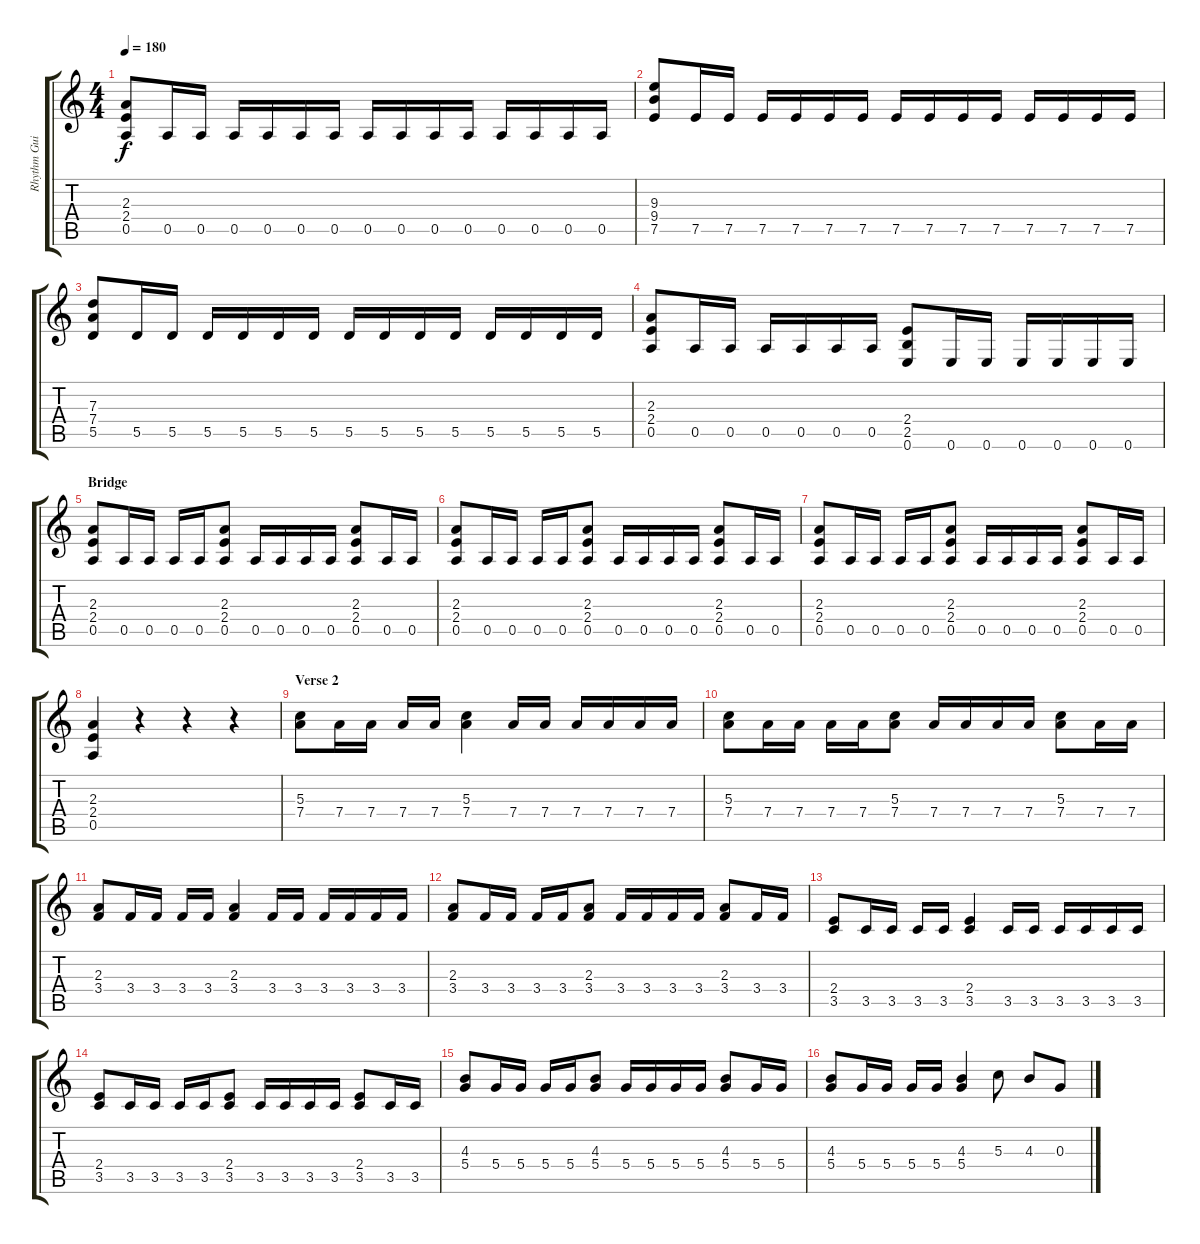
\track ("Rhythm Guitar 2 " "Rhythm Gui") {instrument overdrivenguitar}
\staff {score tabs}
\tuning (E4 B3 G3 D3 A2 E2) {hide}
\ts (4 4)
\tempo 180
\clef g2
\ks c
(2.3 2.4 0.5).8{dy f} 0.5.16 0.5.16 0.5.16 0.5.16 0.5.16 0.5.16 0.5.16 0.5.16 0.5.16 0.5.16 0.5.16 0.5.16 0.5.16 0.5.16 |
(9.3 9.4 7.5).8 7.5.16 7.5.16 7.5.16 7.5.16 7.5.16 7.5.16 7.5.16 7.5.16 7.5.16 7.5.16 7.5.16 7.5.16 7.5.16 7.5.16 |
(7.3 7.4 5.5).8 5.5.16 5.5.16 5.5.16 5.5.16 5.5.16 5.5.16 5.5.16 5.5.16 5.5.16 5.5.16 5.5.16 5.5.16 5.5.16 5.5.16 |
(2.3 2.4 0.5).8 0.5.16 0.5.16 0.5.16 0.5.16 0.5.16 0.5.16 (2.4 2.5 0.6).8 0.6.16 0.6.16 0.6.16 0.6.16 0.6.16 0.6.16 |
\section ("" "Bridge")
(2.3 2.4 0.5).8 0.5.16 0.5.16 0.5.16 0.5.16 (2.3 2.4 0.5).8 0.5.16 0.5.16 0.5.16 0.5.16 (2.3 2.4 0.5).8 0.5.16 0.5.16 |
(2.3 2.4 0.5).8 0.5.16 0.5.16 0.5.16 0.5.16 (2.3 2.4 0.5).8 0.5.16 0.5.16 0.5.16 0.5.16 (2.3 2.4 0.5).8 0.5.16 0.5.16 |
(2.3 2.4 0.5).8 0.5.16 0.5.16 0.5.16 0.5.16 (2.3 2.4 0.5).8 0.5.16 0.5.16 0.5.16 0.5.16 (2.3 2.4 0.5).8 0.5.16 0.5.16 |
(2.3 2.4 0.5).4 r.4 r.4 r.4 |
\section ("" "Verse 2")
(5.3 7.4).8 7.4.16 7.4.16 7.4.16 7.4.16 (5.3 7.4).4 7.4.16 7.4.16 7.4.16 7.4.16 7.4.16 7.4.16 |
(5.3 7.4).8 7.4.16 7.4.16 7.4.16 7.4.16 (5.3 7.4).8 7.4.16 7.4.16 7.4.16 7.4.16 (5.3 7.4).8 7.4.16 7.4.16 |
(2.3 3.4).8 3.4.16 3.4.16 3.4.16 3.4.16 (2.3 3.4).4 3.4.16 3.4.16 3.4.16 3.4.16 3.4.16 3.4.16 |
(2.3 3.4).8 3.4.16 3.4.16 3.4.16 3.4.16 (2.3 3.4).8 3.4.16 3.4.16 3.4.16 3.4.16 (2.3 3.4).8 3.4.16 3.4.16 |
(2.4 3.5).8 3.5.16 3.5.16 3.5.16 3.5.16 (2.4 3.5).4 3.5.16 3.5.16 3.5.16 3.5.16 3.5.16 3.5.16 |
(2.4 3.5).8 3.5.16 3.5.16 3.5.16 3.5.16 (2.4 3.5).8 3.5.16 3.5.16 3.5.16 3.5.16 (2.4 3.5).8 3.5.16 3.5.16 |
(4.3 5.4).8 5.4.16 5.4.16 5.4.16 5.4.16 (4.3 5.4).8 5.4.16 5.4.16 5.4.16 5.4.16 (4.3 5.4).8 5.4.16 5.4.16 |
(4.3 5.4).8 5.4.16 5.4.16 5.4.16 5.4.16 (4.3 5.4).4 5.3.8 4.3.8 0.3.8
